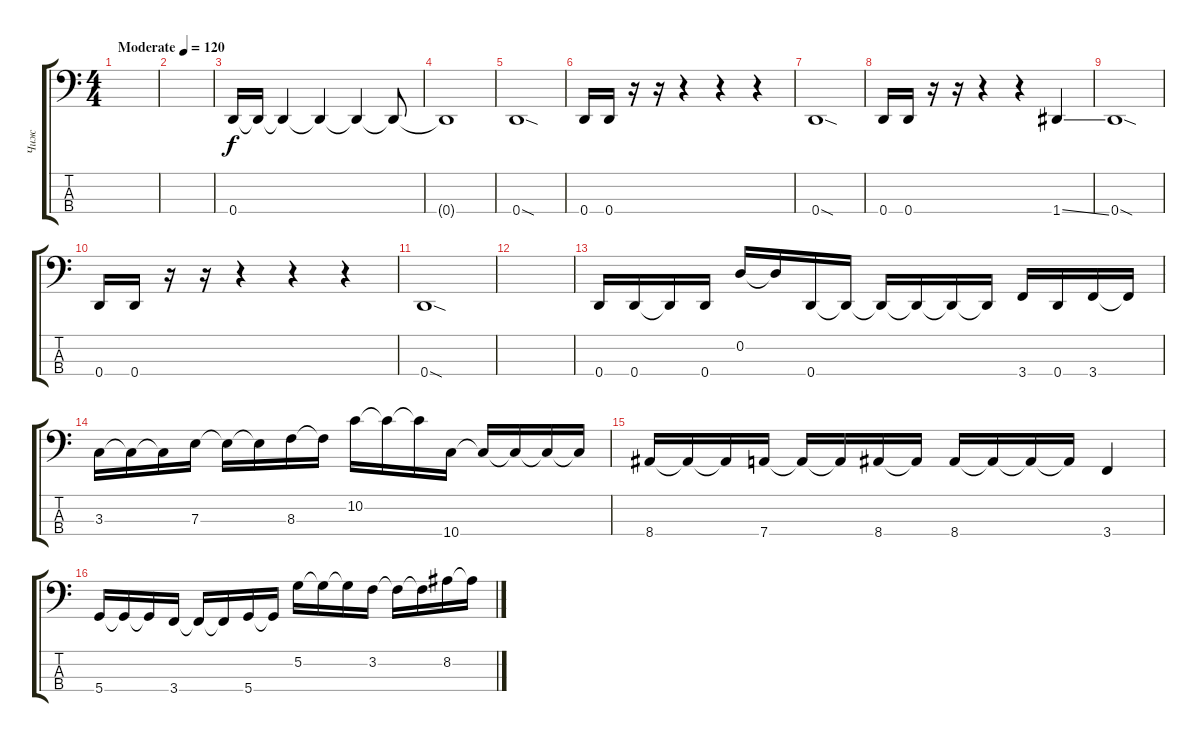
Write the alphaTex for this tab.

\track ("Чиж" "Чиж") {instrument electricbassfinger}
\staff {score tabs}
\tuning (G2 D2 A1 D1) {hide}
\ts (4 4)
\tempo (120 "Moderate")
\clef f4
\ks c
|
|
0.4.16 0.4{t}.16 0.4{t}.4 0.4{t}.4 0.4{t}.4 0.4{t}.8 |
0.4{t}.1 |
0.4{sod}.1 |
0.4.16 0.4.16 r.16 r.16 r.4 r.4 r.4 |
0.4{sod}.1 |
0.4.16 0.4.16 r.16 r.16 r.4 r.4 1.4{ss}.4 |
0.4{sod}.1 |
0.4.16 0.4.16 r.16 r.16 r.4 r.4 r.4 |
0.4{sod}.1 |
|
0.4.16 0.4.16 0.4{t}.16 0.4.16 0.2.16 0.2{t}.16 0.4.16 0.4{t}.16 0.4{t}.16 0.4{t}.16 0.4{t}.16 0.4{t}.16 3.4.16 0.4.16 3.4.16 3.4{t}.16 |
3.3.16 3.3{t}.16 3.3{t}.16 7.3.16 7.3{t}.16 7.3{t}.16 8.3.16 8.3{t}.16 10.2.16 10.2{t}.16 10.2{t}.16 10.4.16 10.4{t}.16 10.4{t}.16 10.4{t}.16 10.4{t}.16 |
8.4.16 8.4{t}.16 8.4{t}.16 7.4.16 7.4{t}.16 7.4{t}.16 8.4.16 8.4{t}.16 8.4.16 8.4{t}.16 8.4{t}.16 8.4{t}.16 3.4.4 |
5.4.16 5.4{t}.16 5.4{t}.16 3.4.16 3.4{t}.16 3.4{t}.16 5.4.16 5.4{t}.16 5.2.16 5.2{t}.16 5.2{t}.16 3.2.16 3.2{t}.16 3.2{t}.16 8.2.16 8.2{t}.16
